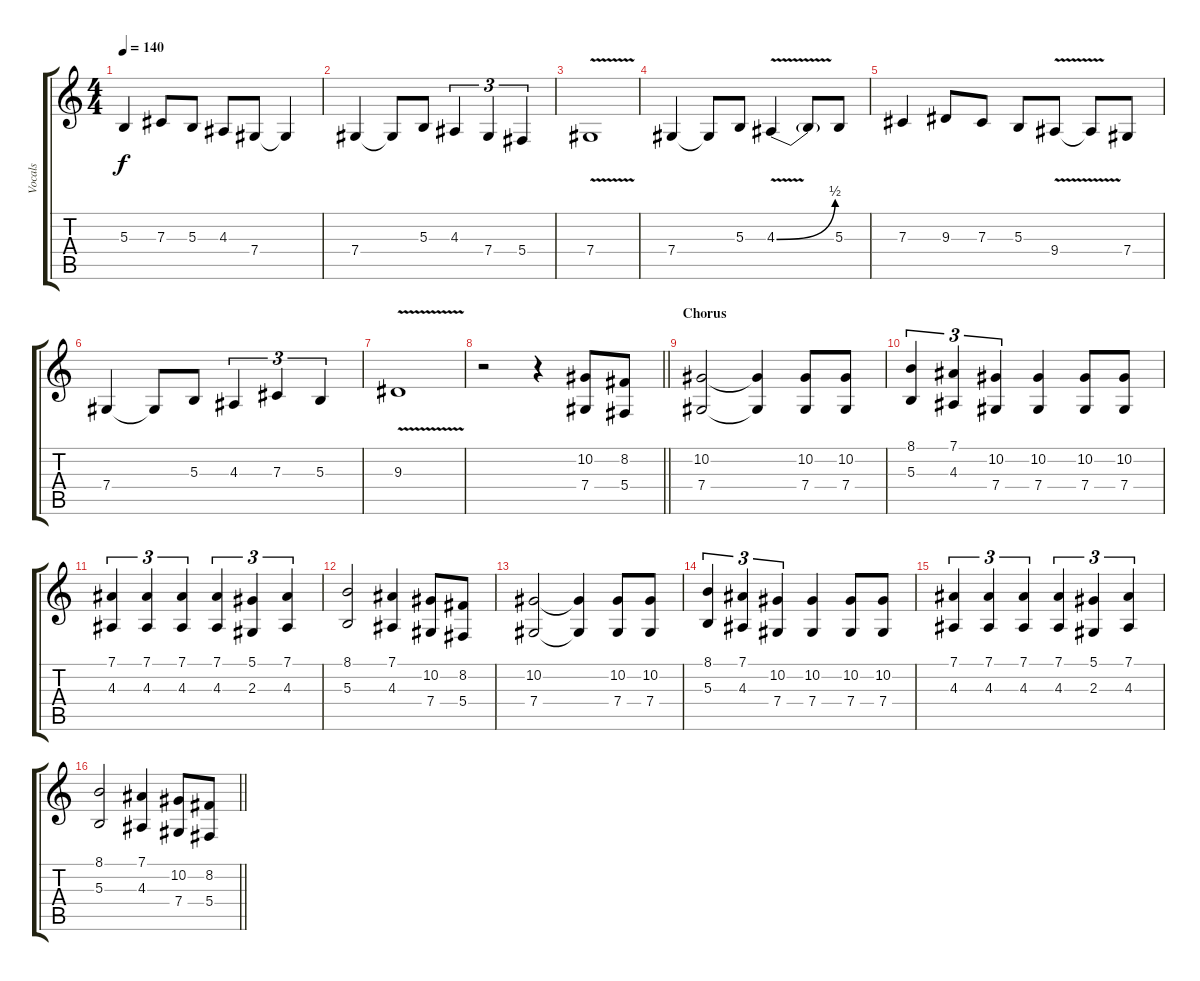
\track ("Vocals" "Vocals") {instrument oboe}
\staff {score tabs}
\tuning (Eb4 Bb3 Gb3 Db3 Ab2 Eb2) {hide}
\ts (4 4)
\tempo 140
\clef g2
\ks c
5.3.4{dy f} 7.3.8 5.3.8 4.3.8 7.4.8 7.4{t}.4 |
7.4.4 7.4{t}.8 5.3.8 4.3.4{tu (3 2)} 7.4.4{tu (3 2)} 5.4.4{tu (3 2)} |
7.4{v}.1 |
7.4.4 7.4{t}.8 5.3.8 4.3{be (bend 0 0 60 2) v}.4 4.3{t}.8 5.3.8 |
7.3.4 9.3.8 7.3.8 5.3.8 9.4{v}.8 9.4{t}.8 7.4.8 |
7.4.4 7.4{t}.8 5.3.8 4.3.4{tu (3 2)} 7.3.4{tu (3 2)} 5.3.4{tu (3 2)} |
9.3{v}.1 |
\barLineRight lightlight
r.2 r.4 (10.2 7.4).8 (8.2 5.4).8 |
\section ("" "Chorus")
(10.2 7.4).2 (10.2{t} 7.4{t}).4 (10.2 7.4).8 (10.2 7.4).8 |
(8.1 5.3).4{tu (3 2)} (7.1 4.3).4{tu (3 2)} (10.2 7.4).4{tu (3 2)} (10.2 7.4).4 (10.2 7.4).8 (10.2 7.4).8 |
(7.1 4.3).4{tu (3 2)} (7.1 4.3).4{tu (3 2)} (7.1 4.3).4{tu (3 2)} (7.1 4.3).4{tu (3 2)} (5.1 2.3).4{tu (3 2)} (7.1 4.3).4{tu (3 2)} |
(8.1 5.3).2 (7.1 4.3).4 (10.2 7.4).8 (8.2 5.4).8 |
(10.2 7.4).2 (10.2{t} 7.4{t}).4 (10.2 7.4).8 (10.2 7.4).8 |
(8.1 5.3).4{tu (3 2)} (7.1 4.3).4{tu (3 2)} (10.2 7.4).4{tu (3 2)} (10.2 7.4).4 (10.2 7.4).8 (10.2 7.4).8 |
(7.1 4.3).4{tu (3 2)} (7.1 4.3).4{tu (3 2)} (7.1 4.3).4{tu (3 2)} (7.1 4.3).4{tu (3 2)} (5.1 2.3).4{tu (3 2)} (7.1 4.3).4{tu (3 2)} |
\barLineRight lightlight
(8.1 5.3).2 (7.1 4.3).4 (10.2 7.4).8 (8.2 5.4).8
